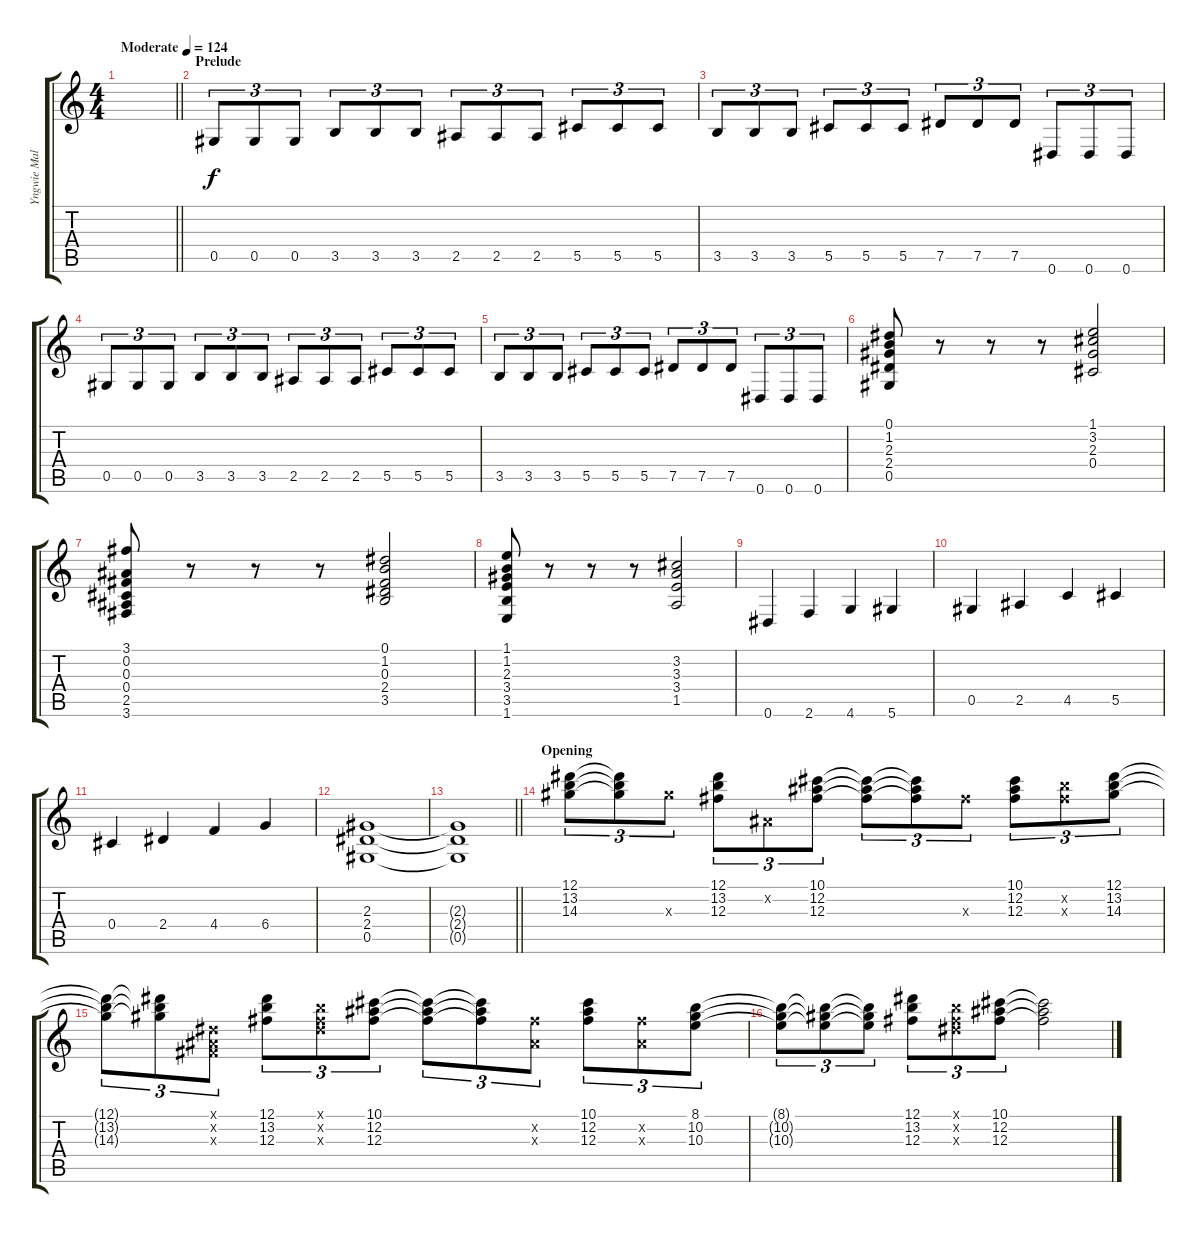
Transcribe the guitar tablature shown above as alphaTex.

\track ("Yngwie Malmsteen" "Yngwie Mal") {instrument overdrivenguitar}
\staff {score tabs}
\tuning (Eb4 Bb3 Gb3 Db3 Ab2 Eb2) {hide}
\ts (4 4)
\tempo (124 "Moderate")
\clef g2
\barLineRight lightlight
\ks c
|
\section ("" "Prelude")
0.5.8{tu (3 2)} 0.5.8{tu (3 2)} 0.5.8{tu (3 2)} 3.5.8{tu (3 2)} 3.5.8{tu (3 2)} 3.5.8{tu (3 2)} 2.5.8{tu (3 2)} 2.5.8{tu (3 2)} 2.5.8{tu (3 2)} 5.5.8{tu (3 2)} 5.5.8{tu (3 2)} 5.5.8{tu (3 2)} |
3.5.8{tu (3 2)} 3.5.8{tu (3 2)} 3.5.8{tu (3 2)} 5.5.8{tu (3 2)} 5.5.8{tu (3 2)} 5.5.8{tu (3 2)} 7.5.8{tu (3 2)} 7.5.8{tu (3 2)} 7.5.8{tu (3 2)} 0.6.8{tu (3 2)} 0.6.8{tu (3 2)} 0.6.8{tu (3 2)} |
0.5.8{tu (3 2)} 0.5.8{tu (3 2)} 0.5.8{tu (3 2)} 3.5.8{tu (3 2)} 3.5.8{tu (3 2)} 3.5.8{tu (3 2)} 2.5.8{tu (3 2)} 2.5.8{tu (3 2)} 2.5.8{tu (3 2)} 5.5.8{tu (3 2)} 5.5.8{tu (3 2)} 5.5.8{tu (3 2)} |
3.5.8{tu (3 2)} 3.5.8{tu (3 2)} 3.5.8{tu (3 2)} 5.5.8{tu (3 2)} 5.5.8{tu (3 2)} 5.5.8{tu (3 2)} 7.5.8{tu (3 2)} 7.5.8{tu (3 2)} 7.5.8{tu (3 2)} 0.6.8{tu (3 2)} 0.6.8{tu (3 2)} 0.6.8{tu (3 2)} |
(0.1 1.2 2.3 2.4 0.5).8 r.8 r.8 r.8 (1.1 3.2 2.3 0.4).2 |
(3.1 0.2 0.3 0.4 2.5 3.6).8 r.8 r.8 r.8 (0.1 1.2 0.3 2.4 3.5).2 |
(1.1 1.2 2.3 3.4 3.5 1.6).8 r.8 r.8 r.8 (3.2 3.3 3.4 1.5).2 |
0.6.4 2.6.4 4.6.4 5.6.4 |
0.5.4 2.5.4 4.5.4 5.5.4 |
0.4.4 2.4.4 4.4.4 6.4.4 |
(2.3 2.4 0.5).1 |
\barLineRight lightlight
(2.3{t} 2.4{t} 0.5{t}).1 |
\section ("" "Opening")
(12.1 13.2 14.3).8{tu (3 2)} (12.1{t} 13.2{t} 14.3{t}).8{tu (3 2)} 14.3{x}.8{tu (3 2)} (12.1 13.2 12.3).8{tu (3 2)} 0.2{x}.8{tu (3 2)} (10.1 12.2 12.3).8{tu (3 2)} (10.1{t} 12.2{t} 12.3{t}).8{tu (3 2)} (10.1{t} 12.2{t} 12.3{t}).8{tu (3 2)} 12.3{x}.8{tu (3 2)} (10.1 12.2 12.3).8{tu (3 2)} (13.2{x} 12.3{x}).8{tu (3 2)} (12.1 13.2 14.3).8{tu (3 2)} |
(12.1{t} 13.2{t} 14.3{t}).8{tu (3 2)} (12.1{t} 13.2{t} 14.3{t}).8{tu (3 2)} (0.1{x} 0.2{x} 0.3{x}).8{tu (3 2)} (12.1 13.2 12.3).8{tu (3 2)} (0.1{x} 13.2{x} 12.3{x}).8{tu (3 2)} (10.1 12.2 12.3).8{tu (3 2)} (10.1{t} 12.2{t} 12.3{t}).8{tu (3 2)} (10.1{t} 12.2{t} 12.3{t}).8{tu (3 2)} (0.2{x} 12.3{x}).8{tu (3 2)} (10.1 12.2 12.3).8{tu (3 2)} (0.2{x} 12.3{x}).8{tu (3 2)} (8.1 10.2 10.3).8{tu (3 2)} |
(8.1{t} 10.2{t} 10.3{t}).8{tu (3 2)} (8.1{t} 10.2{t} 10.3{t}).8{tu (3 2)} (8.1{t} 10.2{t} 10.3{t}).8{tu (3 2)} (12.1 13.2 12.3).8{tu (3 2)} (0.1{x} 13.2{x} 12.3{x}).8{tu (3 2)} (10.1 12.2 12.3).8{tu (3 2)} (10.1{t} 12.2{t} 12.3{t}).2
